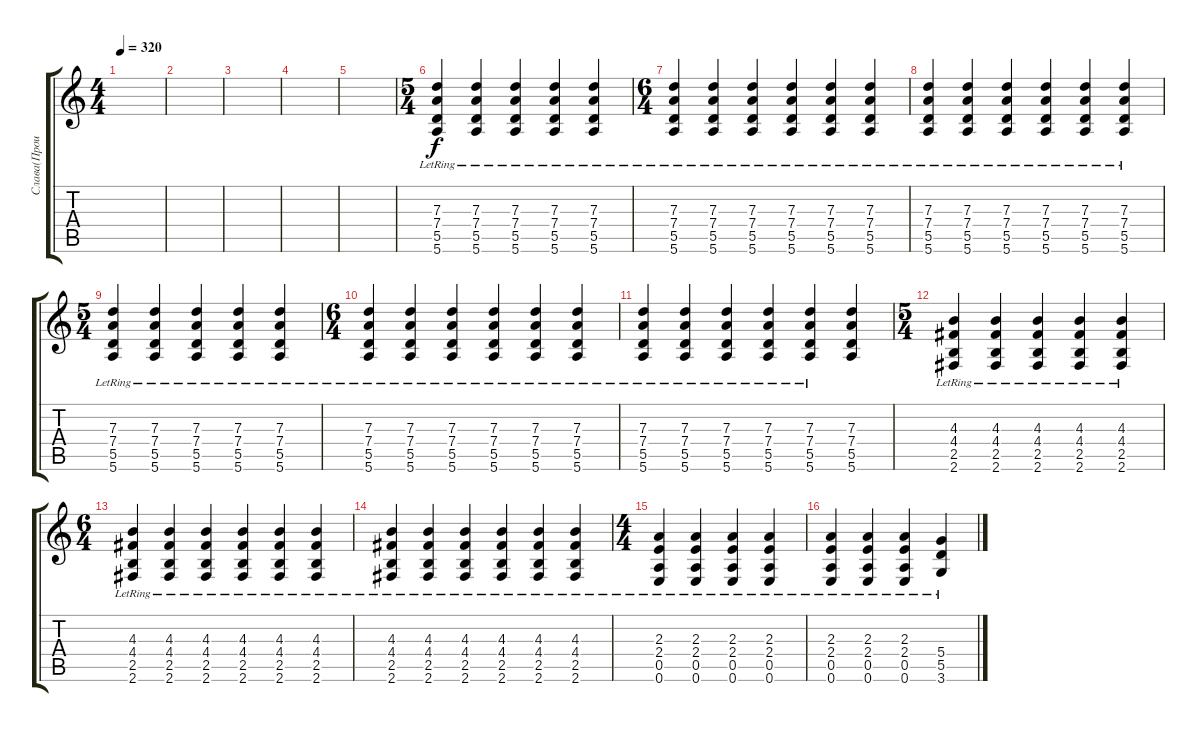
\track ("Слава(Проигрыш) " "Слава(Прои") {instrument overdrivenguitar}
\staff {score tabs}
\tuning (E4 B3 G3 D3 A2 E2) {hide}
\ts (4 4)
\tempo 320
\clef g2
\ks c
|
|
|
|
|
\ts (5 4)
(7.3 7.4 5.5 5.6{lr}).4 (7.3 7.4 5.5 5.6{lr}).4 (7.3 7.4 5.5 5.6{lr}).4 (7.3 7.4 5.5 5.6{lr}).4 (7.3 7.4 5.5 5.6{lr}).4 |
\ts (6 4)
(7.3 7.4 5.5 5.6{lr}).4 (7.3 7.4 5.5 5.6{lr}).4 (7.3 7.4 5.5 5.6{lr}).4 (7.3 7.4 5.5 5.6{lr}).4 (7.3 7.4 5.5 5.6{lr}).4 (7.3 7.4 5.5 5.6{lr}).4 |
(7.3 7.4 5.5 5.6{lr}).4 (7.3 7.4 5.5 5.6{lr}).4 (7.3 7.4 5.5 5.6{lr}).4 (7.3 7.4 5.5 5.6{lr}).4 (7.3 7.4 5.5 5.6{lr}).4 (7.3 7.4 5.5 5.6{lr}).4 |
\ts (5 4)
(7.3 7.4 5.5 5.6{lr}).4 (7.3 7.4 5.5 5.6{lr}).4 (7.3 7.4 5.5 5.6{lr}).4 (7.3 7.4 5.5 5.6{lr}).4 (7.3 7.4 5.5 5.6{lr}).4 |
\ts (6 4)
(7.3 7.4 5.5 5.6{lr}).4 (7.3 7.4 5.5 5.6{lr}).4 (7.3 7.4 5.5 5.6{lr}).4 (7.3 7.4 5.5 5.6{lr}).4 (7.3 7.4 5.5 5.6{lr}).4 (7.3 7.4 5.5 5.6{lr}).4 |
(7.3 7.4 5.5 5.6{lr}).4 (7.3 7.4 5.5 5.6{lr}).4 (7.3 7.4 5.5 5.6{lr}).4 (7.3 7.4 5.5 5.6{lr}).4 (7.3 7.4 5.5 5.6{lr}).4 (7.3 7.4 5.5 5.6).4 |
\ts (5 4)
(4.3 4.4 2.5 2.6{lr}).4 (4.3 4.4 2.5 2.6{lr}).4 (4.3 4.4 2.5 2.6{lr}).4 (4.3 4.4 2.5 2.6{lr}).4 (4.3 4.4 2.5 2.6{lr}).4 |
\ts (6 4)
(4.3 4.4 2.5 2.6{lr}).4 (4.3 4.4 2.5 2.6{lr}).4 (4.3 4.4 2.5 2.6{lr}).4 (4.3 4.4 2.5 2.6{lr}).4 (4.3 4.4 2.5 2.6{lr}).4 (4.3 4.4 2.5 2.6{lr}).4 |
(4.3 4.4 2.5 2.6{lr}).4 (4.3 4.4 2.5 2.6{lr}).4 (4.3 4.4 2.5 2.6{lr}).4 (4.3 4.4 2.5 2.6{lr}).4 (4.3 4.4 2.5 2.6{lr}).4 (4.3 4.4 2.5 2.6{lr}).4 |
\ts (4 4)
(2.3 2.4 0.5 0.6{lr}).4 (2.3 2.4 0.5 0.6{lr}).4 (2.3 2.4 0.5 0.6{lr}).4 (2.3 2.4 0.5 0.6{lr}).4 |
(2.3 2.4 0.5 0.6{lr}).4 (2.3 2.4 0.5 0.6{lr}).4 (2.3 2.4 0.5 0.6{lr}).4 (5.4 5.5 3.6{lr}).4
